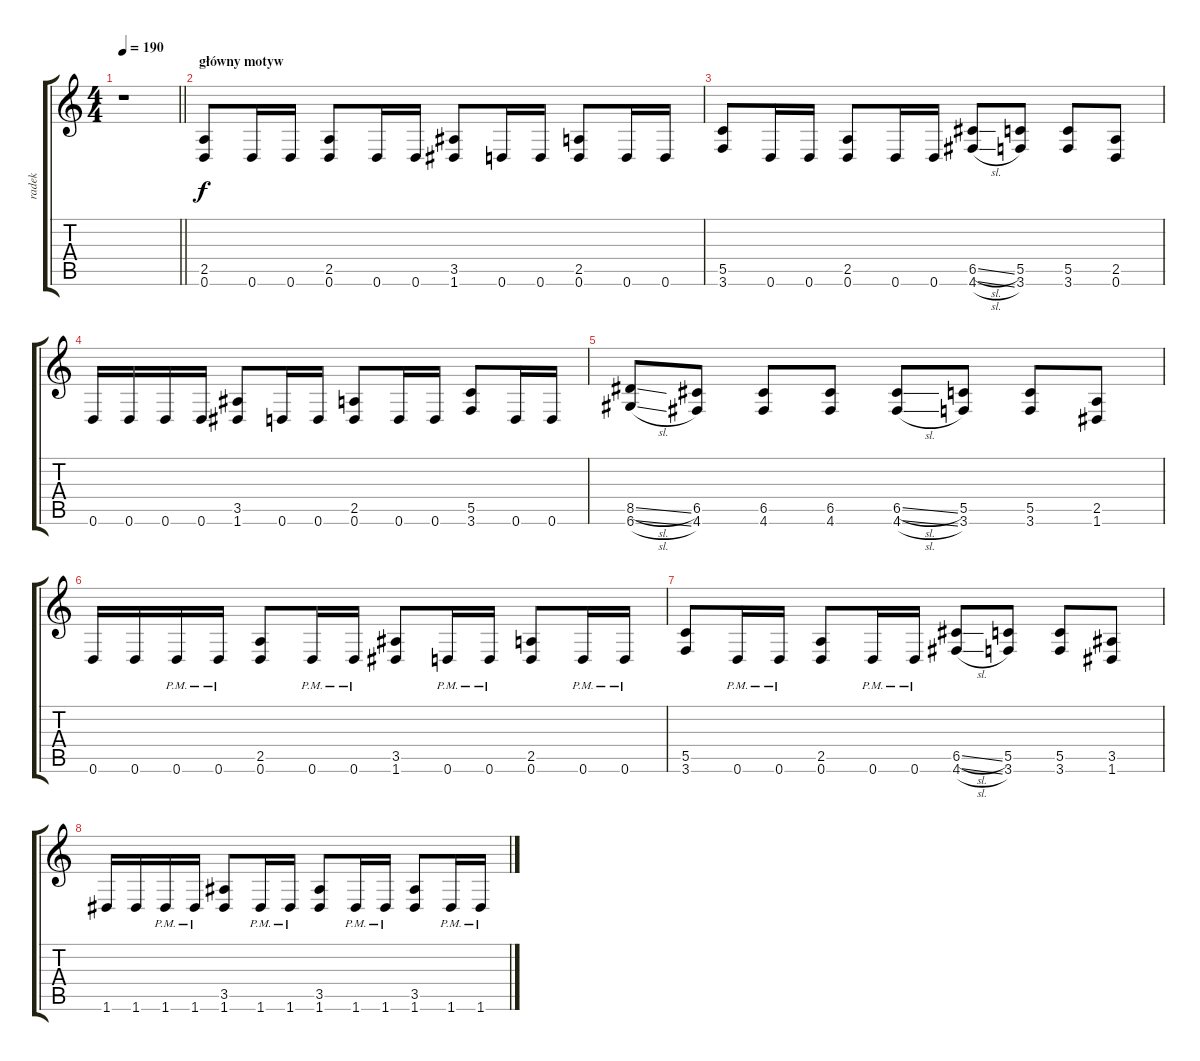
\track ("radek" "radek") {instrument distortionguitar}
\staff {score tabs}
\tuning (D4 A3 F3 C3 G2 D2) {hide}
\ts (4 4)
\tempo 190
\clef g2
\barLineRight lightlight
\ks c
r.1{dy mp} |
\section ("" "główny motyw")
(2.5 0.6).8{dy f} 0.6.16 0.6.16 (2.5 0.6).8 0.6.16 0.6.16 (3.5 1.6).8 0.6.16 0.6.16 (2.5 0.6).8 0.6.16 0.6.16 |
(5.5 3.6).8 0.6.16 0.6.16 (2.5 0.6).8 0.6.16 0.6.16 (6.5{sl} 4.6{sl}).8 (5.5 3.6).8 (5.5 3.6).8 (2.5 0.6).8 |
0.6.16 0.6.16 0.6.16 0.6.16 (3.5 1.6).8 0.6.16 0.6.16 (2.5 0.6).8 0.6.16 0.6.16 (5.5 3.6).8 0.6.16 0.6.16 |
(8.5{sl} 6.6{sl}).8 (6.5 4.6).8 (6.5 4.6).8 (6.5 4.6).8 (6.5{sl} 4.6{sl}).8 (5.5 3.6).8 (5.5 3.6).8 (2.5 1.6).8 |
0.6.16 0.6.16 0.6{pm}.16 0.6{pm}.16 (2.5 0.6).8 0.6{pm}.16 0.6{pm}.16 (3.5 1.6).8 0.6{pm}.16 0.6{pm}.16 (2.5 0.6).8 0.6{pm}.16 0.6{pm}.16 |
(5.5 3.6).8 0.6{pm}.16 0.6{pm}.16 (2.5 0.6).8 0.6{pm}.16 0.6{pm}.16 (6.5{sl} 4.6{sl}).8 (5.5 3.6).8 (5.5 3.6).8 (3.5 1.6).8 |
1.6.16 1.6.16 1.6{pm}.16 1.6{pm}.16 (3.5 1.6).8 1.6{pm}.16 1.6{pm}.16 (3.5 1.6).8 1.6{pm}.16 1.6{pm}.16 (3.5 1.6).8 1.6{pm}.16 1.6{pm}.16
